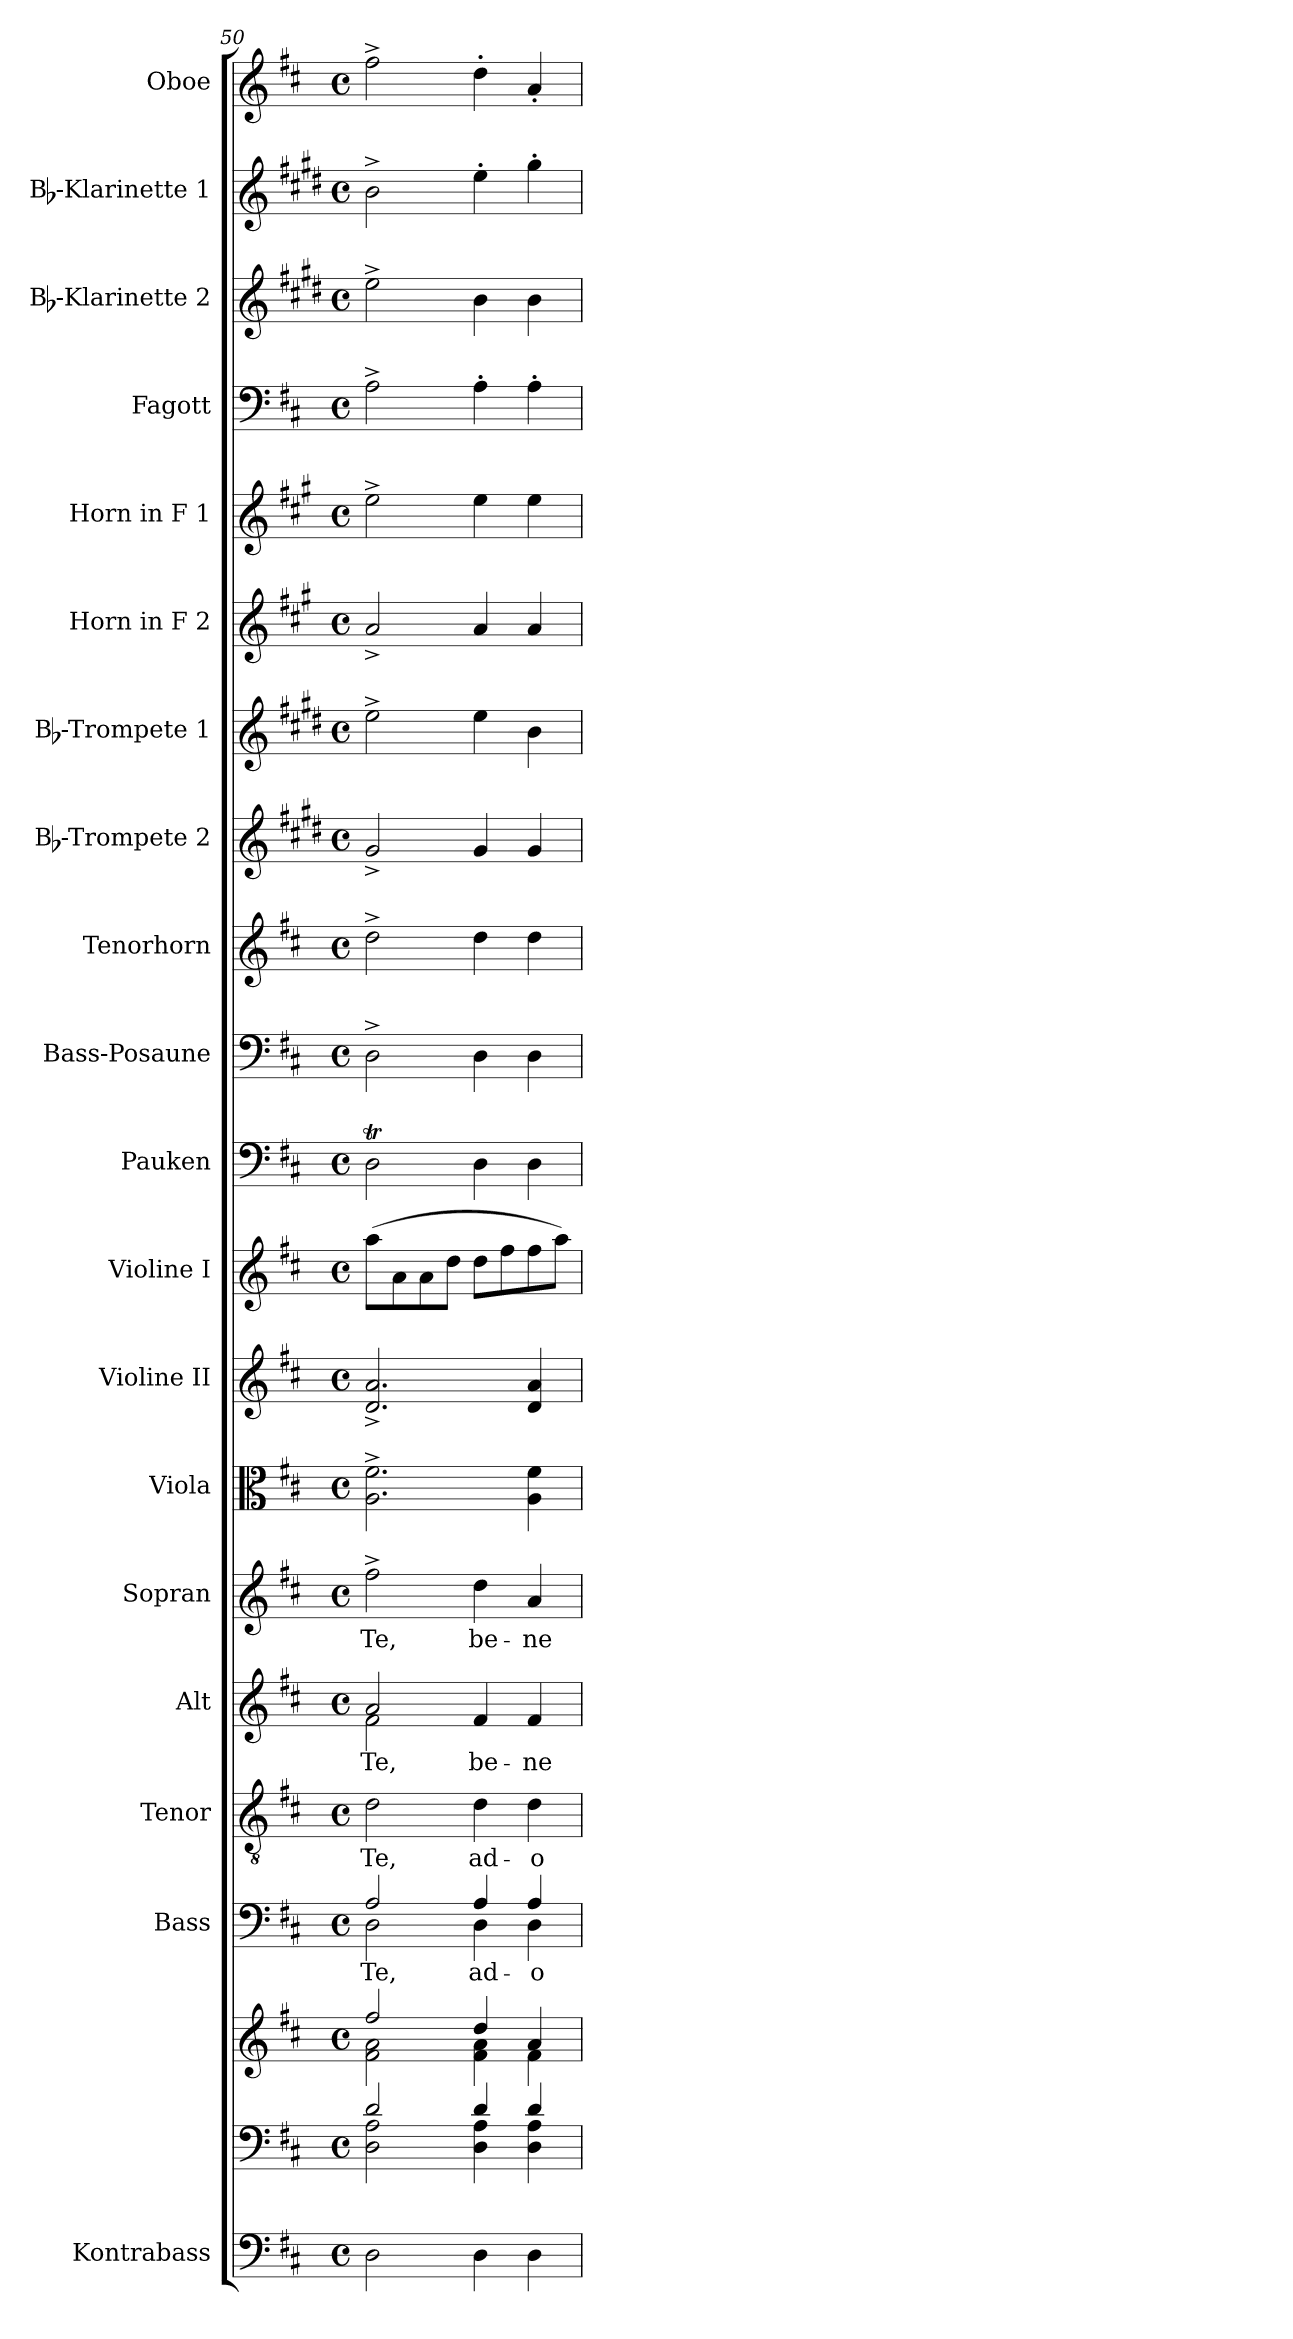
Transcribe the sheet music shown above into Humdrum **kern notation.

**kern	**kern	**kern	**kern	**text	**kern	**text	**kern	**text	**kern	**text	**kern	**kern	**kern	**kern	**kern	**kern	**kern	**kern	**kern	**kern	**kern	**kern	**kern	**kern
*part20	*part19	*part19	*part18	*part18	*part17	*part17	*part16	*part16	*part15	*part15	*part14	*part13	*part12	*part11	*part10	*part9	*part8	*part7	*part6	*part5	*part4	*part3	*part2	*part1
*staff21	*staff20	*staff19	*staff18	*staff18	*staff17	*staff17	*staff16	*staff16	*staff15	*staff15	*staff14	*staff13	*staff12	*staff11	*staff10	*staff9	*staff8	*staff7	*staff6	*staff5	*staff4	*staff3	*staff2	*staff1
*I"Kontrabass	*	*	*I"Bass	*	*I"Tenor	*	*I"Alt	*	*I"Sopran	*	*I"Viola	*I"Violine II	*I"Violine I	*I"Pauken	*I"Bass-Posaune	*I"Tenorhorn	*I"Bb-Trompete 2	*I"Bb-Trompete 1	*I"Horn in F 2	*I"Horn in F 1	*I"Fagott	*I"Bb-Klarinette 2	*I"Bb-Klarinette 1	*I"Oboe
*I'Kb.	*	*	*I'B.	*	*I'T.	*	*I'A.	*	*I'S.	*	*I'Vla.	*I'Vl. II	*I'Vl. I	*I'Pk.	*I'B. Pos.	*I'T. Hrn.	*I'Bb Trp. 2	*I'Bb Trp. 1	*	*	*I'Fg.	*I'Bb Kl. 2	*I'Bb Kl. 1	*I'Ob.
*clefF4	*clefF4	*clefG2	*clefF4	*	*clefGv2	*	*clefG2	*	*clefG2	*	*clefC3	*clefG2	*clefG2	*clefF4	*clefF4	*clefG2	*clefG2	*clefG2	*clefG2	*clefG2	*clefF4	*clefG2	*clefG2	*clefG2
*ITrd7c12	*	*	*	*	*	*	*	*	*	*	*	*	*	*	*	*ITrd8c14	*ITrd1c2	*ITrd1c2	*ITrd4c7	*ITrd4c7	*	*ITrd1c2	*ITrd1c2	*
*k[f#c#]	*k[f#c#]	*k[f#c#]	*k[f#c#]	*	*k[f#c#]	*	*k[f#c#]	*	*k[f#c#]	*	*k[f#c#]	*k[f#c#]	*k[f#c#]	*k[f#c#]	*k[f#c#]	*k[f#c#]	*k[f#c#]	*k[f#c#]	*k[f#c#]	*k[f#c#]	*k[f#c#]	*k[f#c#]	*k[f#c#]	*k[f#c#]
*D:	*D:	*D:	*D:	*	*D:	*	*D:	*	*D:	*	*D:	*D:	*D:	*D:	*D:	*D:	*D:	*D:	*D:	*D:	*D:	*D:	*D:	*D:
*M4/4	*M4/4	*M4/4	*M4/4	*	*M4/4	*	*M4/4	*	*M4/4	*	*M4/4	*M4/4	*M4/4	*M4/4	*M4/4	*M4/4	*M4/4	*M4/4	*M4/4	*M4/4	*M4/4	*M4/4	*M4/4	*M4/4
*met(c)	*met(c)	*met(c)	*met(c)	*	*met(c)	*	*met(c)	*	*met(c)	*	*met(c)	*met(c)	*met(c)	*met(c)	*met(c)	*met(c)	*met(c)	*met(c)	*met(c)	*met(c)	*met(c)	*met(c)	*met(c)	*met(c)
=50	=50	=50	=50	=50	=50	=50	=50	=50	=50	=50	=50	=50	=50	=50	=50	=50	=50	=50	=50	=50	=50	=50	=50	=50
*	*^	*^	*	*	*	*	*	*	*	*	*	*	*	*	*	*	*	*	*	*	*	*	*	*
!	!	!	!	!	!	!LO:LY:b	!	!LO:LY:b	!	!LO:LY:b	!	!LO:LY:b	!	!	!	!	!	!	!	!	!	!	!	!	!	!
*	*	*	*	*	*^	*	*	*	*^	*	*	*	*	*	*	*	*	*	*	*	*	*	*	*	*	*
2DD\	2d/	2D\ 2A\	2ff#/	2f#\ 2a\	2A/	2D\	Te,	2d\	Te,	2a/	2f#\	Te,	2ff#^>\	Te,	2.A\^> 2.f#\^>	2.d/^< 2.a/^<	(>8aa\L	2DT\	2D^>\	2d^>\	2f#^</	2dd^>\	2d^</	2a^>\	2A^>\	2dd^>\	2a^>\	2ff#^>\
.	.	.	.	.	.	.	.	.	.	.	.	.	.	.	.	.	8a\	.	.	.	.	.	.	.	.	.	.	.
.	.	.	.	.	.	.	.	.	.	.	.	.	.	.	.	.	8a\	.	.	.	.	.	.	.	.	.	.	.
.	.	.	.	.	.	.	.	.	.	.	.	.	.	.	.	.	8dd\J	.	.	.	.	.	.	.	.	.	.	.
!	!	!	!	!	!	!	!LO:LY:b	!	!LO:LY:b	!	!	!LO:LY:b	!	!LO:LY:b	!	!	!	!	!	!	!	!	!	!	!	!	!	!
4DD\	4d/	4D\ 4A\	4dd/	4f#\ 4a\	4A/	4D\	ad-	4d\	ad-	4f#/	2ryy	be-	4dd\	be-	.	.	8dd\L	4D\	4D\	4d\	4f#/	4dd\	4d/	4a\	4A'>\	4a\	4dd'>\	4dd'>\
.	.	.	.	.	.	.	.	.	.	.	.	.	.	.	.	.	8ff#\	.	.	.	.	.	.	.	.	.	.	.
!	!	!	!	!	!	!	!LO:LY:b	!	!LO:LY:b	!	!	!LO:LY:b	!	!LO:LY:b	!	!	!	!	!	!	!	!	!	!	!	!	!	!
4DD\	4d/	4D\ 4A\	4a/	4f#\	4A/	4D\	-o-	4d\	-o-	4f#/	.	-ne-	4a/	-ne-	4A\ 4f#\	4d/ 4a/	8ff#\	4D\	4D\	4d\	4f#/	4a\	4d/	4a\	4A'>\	4a\	4ff#'>\	4a'</
.	.	.	.	.	.	.	.	.	.	.	.	.	.	.	.	.	8aa\J)	.	.	.	.	.	.	.	.	.	.	.
*	*v	*v	*	*	*v	*v	*	*	*	*v	*v	*	*	*	*	*	*	*	*	*	*	*	*	*	*	*	*	*
*	*	*v	*v	*	*	*	*	*	*	*	*	*	*	*	*	*	*	*	*	*	*	*	*	*	*
=	=	=	=	=	=	=	=	=	=	=	=	=	=	=	=	=	=	=	=	=	=	=	=	=
*-	*-	*-	*-	*-	*-	*-	*-	*-	*-	*-	*-	*-	*-	*-	*-	*-	*-	*-	*-	*-	*-	*-	*-	*-
